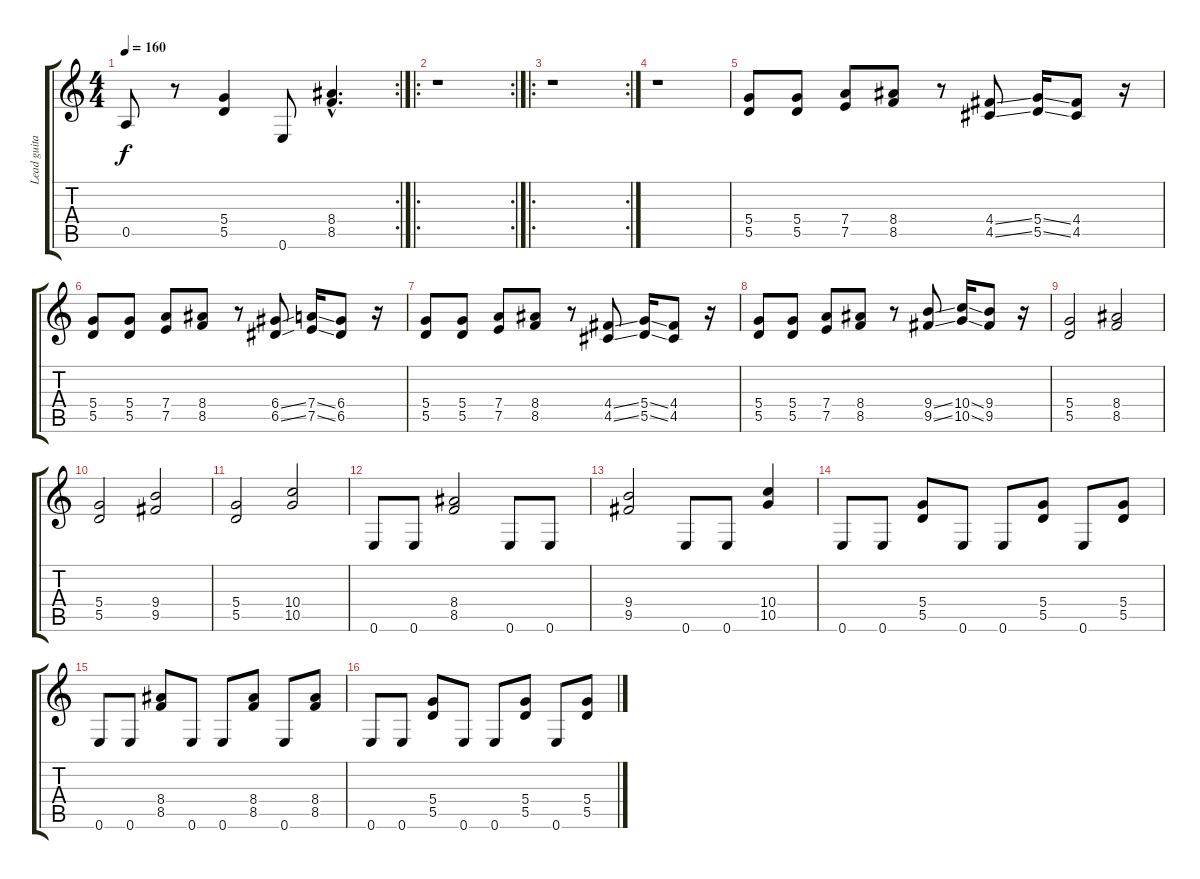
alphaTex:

\track ("Lead guitar" "Lead guita") {instrument overdrivenguitar}
\staff {score tabs}
\tuning (E4 B3 G3 D3 A2 E2) {hide}
\rc 2
\ts (4 4)
\tempo 160
\clef g2
\ks c
0.5.8{dy f} r.8 (5.4 5.5).4 0.6.8 (8.4{hac} 8.5{hac}).4{d} |
\ro
\rc 2
r.1 |
\ro
\rc 2
r.1 |
r.1 |
(5.4 5.5).8 (5.4 5.5).8 (7.4 7.5).8 (8.4 8.5).8 r.8 (4.4{ss} 4.5{ss}).8 (5.4{ss} 5.5{ss}).16 (4.4 4.5).8 r.16 |
(5.4 5.5).8 (5.4 5.5).8 (7.4 7.5).8 (8.4 8.5).8 r.8 (6.4{ss} 6.5{ss}).8 (7.4{ss} 7.5{ss}).16 (6.4 6.5).8 r.16 |
(5.4 5.5).8 (5.4 5.5).8 (7.4 7.5).8 (8.4 8.5).8 r.8 (4.4{ss} 4.5{ss}).8 (5.4{ss} 5.5{ss}).16 (4.4 4.5).8 r.16 |
(5.4 5.5).8 (5.4 5.5).8 (7.4 7.5).8 (8.4 8.5).8 r.8 (9.4{ss} 9.5{ss}).8 (10.4{ss} 10.5{ss}).16 (9.4 9.5).8 r.16 |
(5.4 5.5).2 (8.4 8.5).2 |
(5.4 5.5).2 (9.4 9.5).2 |
(5.4 5.5).2 (10.4 10.5).2 |
0.6.8 0.6.8 (8.4 8.5).2 0.6.8 0.6.8 |
(9.4 9.5).2 0.6.8 0.6.8 (10.4 10.5).4 |
0.6.8 0.6.8 (5.4 5.5).8 0.6.8 0.6.8 (5.4 5.5).8 0.6.8 (5.4 5.5).8 |
0.6.8 0.6.8 (8.4 8.5).8 0.6.8 0.6.8 (8.4 8.5).8 0.6.8 (8.4 8.5).8 |
0.6.8 0.6.8 (5.4 5.5).8 0.6.8 0.6.8 (5.4 5.5).8 0.6.8 (5.4 5.5).8
